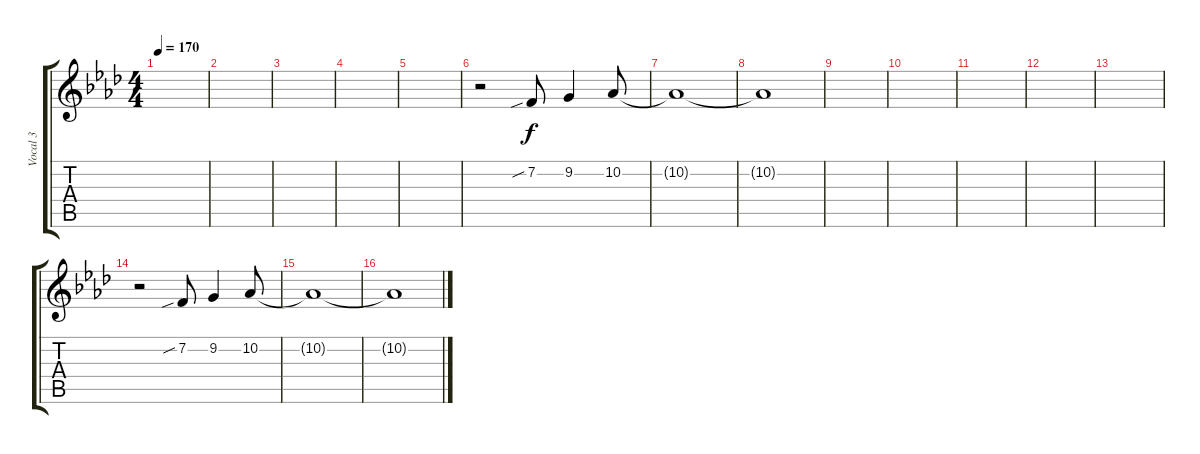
\track ("Vocal 3" "Vocal 3") {instrument clarinet}
\staff {score tabs}
\tuning (Eb4 Bb3 Gb3 Db3 Ab2 Eb2) {hide}
\ts (4 4)
\tempo 170
\clef g2
\ks ab
|
|
|
|
|
r.2 7.2{sib}.8 9.2.4 10.2.8 |
10.2{t}.1 |
10.2{t}.1 |
|
|
|
|
|
r.2 7.2{sib}.8 9.2.4 10.2.8 |
10.2{t}.1 |
10.2{t}.1
